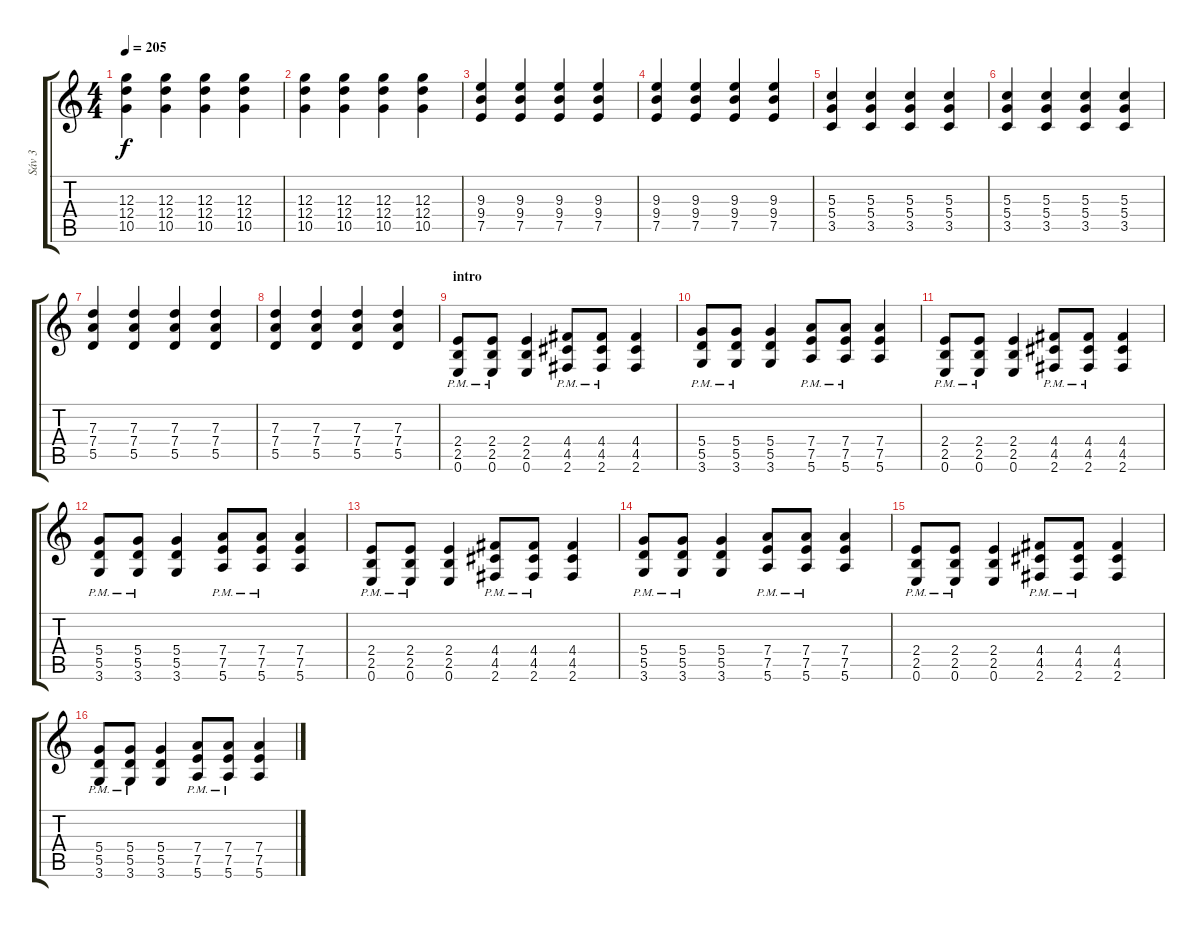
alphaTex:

\track ("Sáv 3" "Sáv 3") {instrument distortionguitar}
\staff {score tabs}
\tuning (E4 B3 G3 D3 A2 E2) {hide}
\ts (4 4)
\tempo 205
\clef g2
\ks c
(12.3 12.4 10.5).4{dy f} (12.3 12.4 10.5).4 (12.3 12.4 10.5).4 (12.3 12.4 10.5).4 |
(12.3 12.4 10.5).4 (12.3 12.4 10.5).4 (12.3 12.4 10.5).4 (12.3 12.4 10.5).4 |
(9.3 9.4 7.5).4 (9.3 9.4 7.5).4 (9.3 9.4 7.5).4 (9.3 9.4 7.5).4 |
(9.3 9.4 7.5).4 (9.3 9.4 7.5).4 (9.3 9.4 7.5).4 (9.3 9.4 7.5).4 |
(5.3 5.4 3.5).4 (5.3 5.4 3.5).4 (5.3 5.4 3.5).4 (5.3 5.4 3.5).4 |
(5.3 5.4 3.5).4 (5.3 5.4 3.5).4 (5.3 5.4 3.5).4 (5.3 5.4 3.5).4 |
(7.3 7.4 5.5).4 (7.3 7.4 5.5).4 (7.3 7.4 5.5).4 (7.3 7.4 5.5).4 |
(7.3 7.4 5.5).4 (7.3 7.4 5.5).4 (7.3 7.4 5.5).4 (7.3 7.4 5.5).4 |
\section ("" "intro")
(2.4{pm} 2.5{pm} 0.6{pm}).8 (2.4{pm} 2.5{pm} 0.6{pm}).8 (2.4 2.5 0.6).4 (4.4{pm} 4.5{pm} 2.6{pm}).8 (4.4{pm} 4.5{pm} 2.6{pm}).8 (4.4 4.5 2.6).4 |
(5.4{pm} 5.5{pm} 3.6{pm}).8 (5.4{pm} 5.5{pm} 3.6{pm}).8 (5.4 5.5 3.6).4 (7.4{pm} 7.5{pm} 5.6{pm}).8 (7.4{pm} 7.5{pm} 5.6{pm}).8 (7.4 7.5 5.6).4 |
(2.4{pm} 2.5{pm} 0.6{pm}).8 (2.4{pm} 2.5{pm} 0.6{pm}).8 (2.4 2.5 0.6).4 (4.4{pm} 4.5{pm} 2.6{pm}).8 (4.4{pm} 4.5{pm} 2.6{pm}).8 (4.4 4.5 2.6).4 |
(5.4{pm} 5.5{pm} 3.6{pm}).8 (5.4{pm} 5.5{pm} 3.6{pm}).8 (5.4 5.5 3.6).4 (7.4{pm} 7.5{pm} 5.6{pm}).8 (7.4{pm} 7.5{pm} 5.6{pm}).8 (7.4 7.5 5.6).4 |
(2.4{pm} 2.5{pm} 0.6{pm}).8 (2.4{pm} 2.5{pm} 0.6{pm}).8 (2.4 2.5 0.6).4 (4.4{pm} 4.5{pm} 2.6{pm}).8 (4.4{pm} 4.5{pm} 2.6{pm}).8 (4.4 4.5 2.6).4 |
(5.4{pm} 5.5{pm} 3.6{pm}).8 (5.4{pm} 5.5{pm} 3.6{pm}).8 (5.4 5.5 3.6).4 (7.4{pm} 7.5{pm} 5.6{pm}).8 (7.4{pm} 7.5{pm} 5.6{pm}).8 (7.4 7.5 5.6).4 |
(2.4{pm} 2.5{pm} 0.6{pm}).8 (2.4{pm} 2.5{pm} 0.6{pm}).8 (2.4 2.5 0.6).4 (4.4{pm} 4.5{pm} 2.6{pm}).8 (4.4{pm} 4.5{pm} 2.6{pm}).8 (4.4 4.5 2.6).4 |
(5.4{pm} 5.5{pm} 3.6{pm}).8 (5.4{pm} 5.5{pm} 3.6{pm}).8 (5.4 5.5 3.6).4 (7.4{pm} 7.5{pm} 5.6{pm}).8 (7.4{pm} 7.5{pm} 5.6{pm}).8 (7.4 7.5 5.6).4
